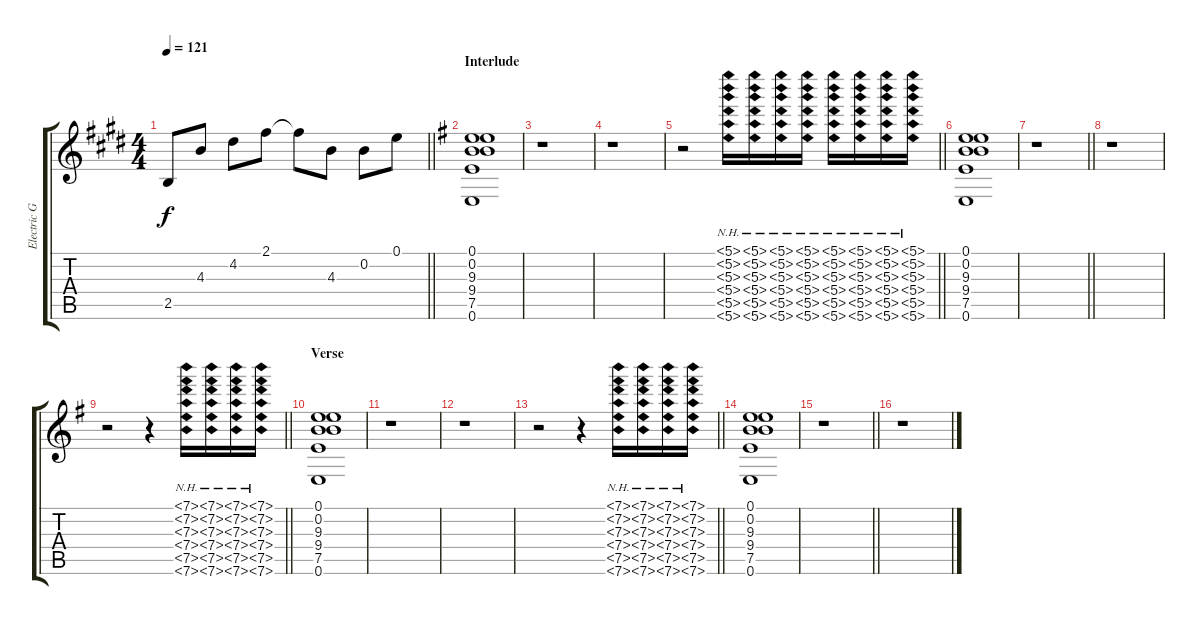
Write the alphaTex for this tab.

\track ("Electric Guitar 2" "Electric G") {instrument distortionguitar}
\staff {score tabs}
\tuning (E4 B3 G3 D3 A2 E2) {hide}
\ts (4 4)
\tempo 121
\clef g2
\barLineRight lightlight
\ks e
2.5.8{dy f} 4.3.8 4.2.8 2.1.8 2.1{t}.8 4.3.8 0.2.8 0.1.8 |
\section ("" "Interlude")
\ks g
(0.1 0.2 9.3 9.4 7.5 0.6).1 |
r.1 |
r.1 |
\barLineRight lightlight
r.2 (5.1{nh} 5.2{nh} 5.3{nh} 5.4{nh} 5.5{nh} 5.6{nh}).16 (5.1{nh} 5.2{nh} 5.3{nh} 5.4{nh} 5.5{nh} 5.6{nh}).16 (5.1{nh} 5.2{nh} 5.3{nh} 5.4{nh} 5.5{nh} 5.6{nh}).16 (5.1{nh} 5.2{nh} 5.3{nh} 5.4{nh} 5.5{nh} 5.6{nh}).16 (5.1{nh} 5.2{nh} 5.3{nh} 5.4{nh} 5.5{nh} 5.6{nh}).16 (5.1{nh} 5.2{nh} 5.3{nh} 5.4{nh} 5.5{nh} 5.6{nh}).16 (5.1{nh} 5.2{nh} 5.3{nh} 5.4{nh} 5.5{nh} 5.6{nh}).16 (5.1{nh} 5.2{nh} 5.3{nh} 5.4{nh} 5.5{nh} 5.6{nh}).16 |
(0.1 0.2 9.3 9.4 7.5 0.6).1 |
\barLineRight lightlight
r.1 |
r.1 |
\barLineRight lightlight
r.2 r.4 (7.1{nh} 7.2{nh} 7.3{nh} 7.4{nh} 7.5{nh} 7.6{nh}).16 (7.1{nh} 7.2{nh} 7.3{nh} 7.4{nh} 7.5{nh} 7.6{nh}).16 (7.1{nh} 7.2{nh} 7.3{nh} 7.4{nh} 7.5{nh} 7.6{nh}).16 (7.1{nh} 7.2{nh} 7.3{nh} 7.4{nh} 7.5{nh} 7.6{nh}).16 |
\section ("" "Verse")
(0.1 0.2 9.3 9.4 7.5 0.6).1 |
r.1 |
r.1 |
\barLineRight lightlight
r.2 r.4 (7.1{nh} 7.2{nh} 7.3{nh} 7.4{nh} 7.5{nh} 7.6{nh}).16 (7.1{nh} 7.2{nh} 7.3{nh} 7.4{nh} 7.5{nh} 7.6{nh}).16 (7.1{nh} 7.2{nh} 7.3{nh} 7.4{nh} 7.5{nh} 7.6{nh}).16 (7.1{nh} 7.2{nh} 7.3{nh} 7.4{nh} 7.5{nh} 7.6{nh}).16 |
(0.1 0.2 9.3 9.4 7.5 0.6).1 |
\barLineRight lightlight
r.1 |
r.1
